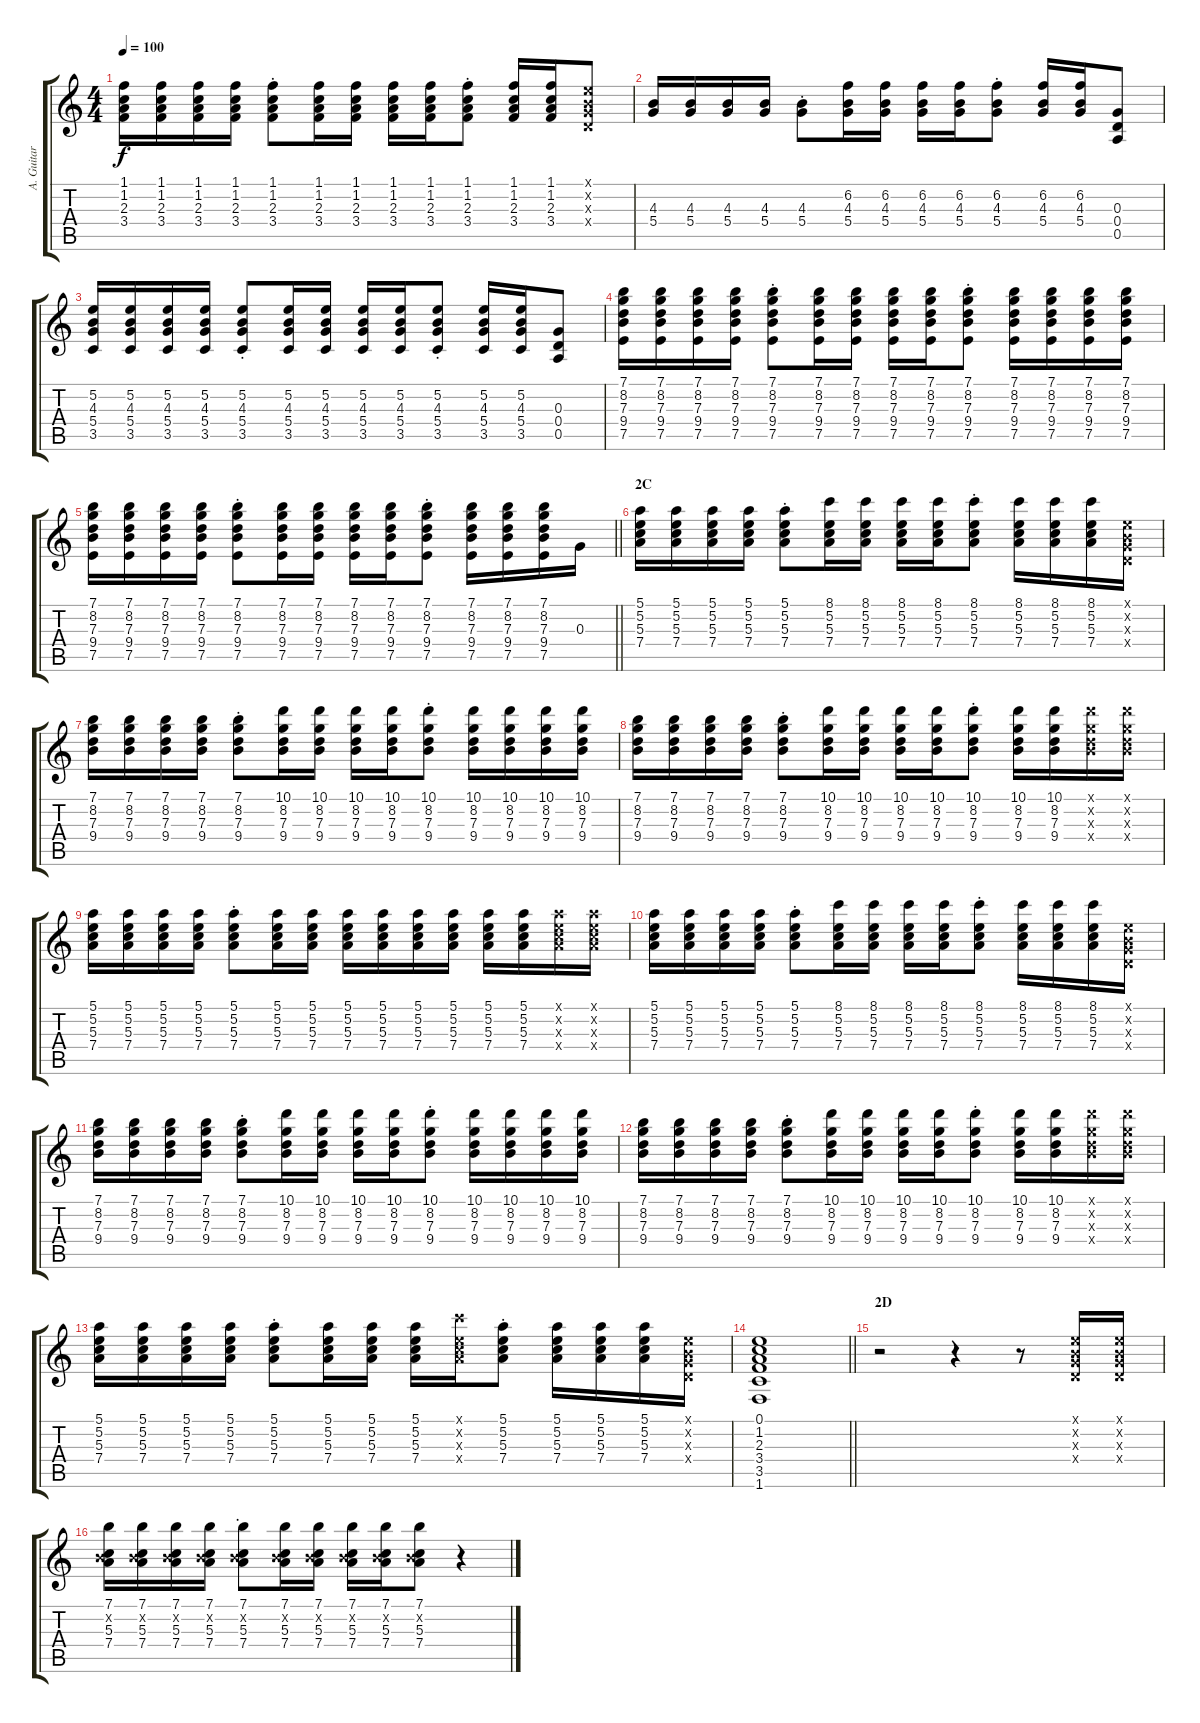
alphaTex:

\track ("A. Guitar I" "A. Guitar ") {instrument acousticguitarsteel}
\staff {score tabs}
\tuning (E4 B3 G3 D3 A2 E2) {hide}
\ts (4 4)
\tempo 100
\clef g2
\ks c
(1.1 1.2 2.3 3.4).16{dy f} (1.1 1.2 2.3 3.4).16 (1.1 1.2 2.3 3.4).16 (1.1 1.2 2.3 3.4).16 (1.1{st} 1.2{st} 2.3{st} 3.4{st}).8 (1.1 1.2 2.3 3.4).16 (1.1 1.2 2.3 3.4).16 (1.1 1.2 2.3 3.4).16 (1.1 1.2 2.3 3.4).16 (1.1{st} 1.2{st} 2.3{st} 3.4{st}).8 (1.1 1.2 2.3 3.4).16 (1.1 1.2 2.3 3.4).16 (0.1{x} 0.2{x} 0.3{x} 0.4{x}).8 |
(4.3 5.4).16 (4.3 5.4).16 (4.3 5.4).16 (4.3 5.4).16 (4.3{st} 5.4{st}).8 (6.2 4.3 5.4).16 (6.2 4.3 5.4).16 (6.2 4.3 5.4).16 (6.2 4.3 5.4).16 (6.2{st} 4.3{st} 5.4{st}).8 (6.2 4.3 5.4).16 (6.2 4.3 5.4).16 (0.3 0.4 0.5).8 |
(5.2 4.3 5.4 3.5).16 (5.2 4.3 5.4 3.5).16 (5.2 4.3 5.4 3.5).16 (5.2 4.3 5.4 3.5).16 (5.2{st} 4.3{st} 5.4{st} 3.5{st}).8 (5.2 4.3 5.4 3.5).16 (5.2 4.3 5.4 3.5).16 (5.2 4.3 5.4 3.5).16 (5.2 4.3 5.4 3.5).16 (5.2{st} 4.3{st} 5.4{st} 3.5{st}).8 (5.2 4.3 5.4 3.5).16 (5.2 4.3 5.4 3.5).16 (0.3 0.4 0.5).8 |
(7.1 8.2 7.3 9.4 7.5).16 (7.1 8.2 7.3 9.4 7.5).16 (7.1 8.2 7.3 9.4 7.5).16 (7.1 8.2 7.3 9.4 7.5).16 (7.1{st} 8.2{st} 7.3{st} 9.4{st} 7.5{st}).8 (7.1 8.2 7.3 9.4 7.5).16 (7.1 8.2 7.3 9.4 7.5).16 (7.1 8.2 7.3 9.4 7.5).16 (7.1 8.2 7.3 9.4 7.5).16 (7.1{st} 8.2{st} 7.3{st} 9.4{st} 7.5{st}).8 (7.1 8.2 7.3 9.4 7.5).16 (7.1 8.2 7.3 9.4 7.5).16 (7.1 8.2 7.3 9.4 7.5).16 (7.1 8.2 7.3 9.4 7.5).16 |
\barLineRight lightlight
(7.1 8.2 7.3 9.4 7.5).16 (7.1 8.2 7.3 9.4 7.5).16 (7.1 8.2 7.3 9.4 7.5).16 (7.1 8.2 7.3 9.4 7.5).16 (7.1{st} 8.2{st} 7.3{st} 9.4{st} 7.5{st}).8 (7.1 8.2 7.3 9.4 7.5).16 (7.1 8.2 7.3 9.4 7.5).16 (7.1 8.2 7.3 9.4 7.5).16 (7.1 8.2 7.3 9.4 7.5).16 (7.1{st} 8.2{st} 7.3{st} 9.4{st} 7.5{st}).8 (7.1 8.2 7.3 9.4 7.5).16 (7.1 8.2 7.3 9.4 7.5).16 (7.1 8.2 7.3 9.4 7.5).16 0.3.16 |
\section ("" "2C")
(5.1 5.2 5.3 7.4).16 (5.1 5.2 5.3 7.4).16 (5.1 5.2 5.3 7.4).16 (5.1 5.2 5.3 7.4).16 (5.1{st} 5.2{st} 5.3{st} 7.4{st}).8 (8.1 5.2 5.3 7.4).16 (8.1 5.2 5.3 7.4).16 (8.1 5.2 5.3 7.4).16 (8.1 5.2 5.3 7.4).16 (8.1{st} 5.2{st} 5.3{st} 7.4{st}).8 (8.1 5.2 5.3 7.4).16 (8.1 5.2 5.3 7.4).16 (8.1 5.2 5.3 7.4).16 (0.1{x} 0.2{x} 0.3{x} 0.4{x}).16 |
(7.1 8.2 7.3 9.4).16 (7.1 8.2 7.3 9.4).16 (7.1 8.2 7.3 9.4).16 (7.1 8.2 7.3 9.4).16 (7.1{st} 8.2{st} 7.3{st} 9.4{st}).8 (10.1 8.2 7.3 9.4).16 (10.1 8.2 7.3 9.4).16 (10.1 8.2 7.3 9.4).16 (10.1 8.2 7.3 9.4).16 (10.1{st} 8.2{st} 7.3{st} 9.4{st}).8 (10.1 8.2 7.3 9.4).16 (10.1 8.2 7.3 9.4).16 (10.1 8.2 7.3 9.4).16 (10.1 8.2 7.3 9.4).16 |
(7.1 8.2 7.3 9.4).16 (7.1 8.2 7.3 9.4).16 (7.1 8.2 7.3 9.4).16 (7.1 8.2 7.3 9.4).16 (7.1{st} 8.2{st} 7.3{st} 9.4{st}).8 (10.1 8.2 7.3 9.4).16 (10.1 8.2 7.3 9.4).16 (10.1 8.2 7.3 9.4).16 (10.1 8.2 7.3 9.4).16 (10.1{st} 8.2{st} 7.3{st} 9.4{st}).8 (10.1 8.2 7.3 9.4).16 (10.1 8.2 7.3 9.4).16 (10.1{x} 8.2{x} 7.3{x} 9.4{x}).16 (10.1{x} 8.2{x} 7.3{x} 9.4{x}).16 |
(5.1 5.2 5.3 7.4).16 (5.1 5.2 5.3 7.4).16 (5.1 5.2 5.3 7.4).16 (5.1 5.2 5.3 7.4).16 (5.1{st} 5.2{st} 5.3{st} 7.4{st}).8 (5.1 5.2 5.3 7.4).16 (5.1 5.2 5.3 7.4).16 (5.1 5.2 5.3 7.4).16 (5.1 5.2 5.3 7.4).16 (5.1 5.2 5.3 7.4).16 (5.1 5.2 5.3 7.4).16 (5.1 5.2 5.3 7.4).16 (5.1 5.2 5.3 7.4).16 (5.1{x} 5.2{x} 5.3{x} 7.4{x}).16 (5.1{x} 5.2{x} 5.3{x} 7.4{x}).16 |
(5.1 5.2 5.3 7.4).16 (5.1 5.2 5.3 7.4).16 (5.1 5.2 5.3 7.4).16 (5.1 5.2 5.3 7.4).16 (5.1{st} 5.2{st} 5.3{st} 7.4{st}).8 (8.1 5.2 5.3 7.4).16 (8.1 5.2 5.3 7.4).16 (8.1 5.2 5.3 7.4).16 (8.1 5.2 5.3 7.4).16 (8.1{st} 5.2{st} 5.3{st} 7.4{st}).8 (8.1 5.2 5.3 7.4).16 (8.1 5.2 5.3 7.4).16 (8.1 5.2 5.3 7.4).16 (0.1{x} 0.2{x} 0.3{x} 0.4{x}).16 |
(7.1 8.2 7.3 9.4).16 (7.1 8.2 7.3 9.4).16 (7.1 8.2 7.3 9.4).16 (7.1 8.2 7.3 9.4).16 (7.1{st} 8.2{st} 7.3{st} 9.4{st}).8 (10.1 8.2 7.3 9.4).16 (10.1 8.2 7.3 9.4).16 (10.1 8.2 7.3 9.4).16 (10.1 8.2 7.3 9.4).16 (10.1{st} 8.2{st} 7.3{st} 9.4{st}).8 (10.1 8.2 7.3 9.4).16 (10.1 8.2 7.3 9.4).16 (10.1 8.2 7.3 9.4).16 (10.1 8.2 7.3 9.4).16 |
(7.1 8.2 7.3 9.4).16 (7.1 8.2 7.3 9.4).16 (7.1 8.2 7.3 9.4).16 (7.1 8.2 7.3 9.4).16 (7.1{st} 8.2{st} 7.3{st} 9.4{st}).8 (10.1 8.2 7.3 9.4).16 (10.1 8.2 7.3 9.4).16 (10.1 8.2 7.3 9.4).16 (10.1 8.2 7.3 9.4).16 (10.1{st} 8.2{st} 7.3{st} 9.4{st}).8 (10.1 8.2 7.3 9.4).16 (10.1 8.2 7.3 9.4).16 (10.1{x} 8.2{x} 7.3{x} 9.4{x}).16 (10.1{x} 8.2{x} 7.3{x} 9.4{x}).16 |
(5.1 5.2 5.3 7.4).16 (5.1 5.2 5.3 7.4).16 (5.1 5.2 5.3 7.4).16 (5.1 5.2 5.3 7.4).16 (5.1{st} 5.2{st} 5.3{st} 7.4{st}).8 (5.1 5.2 5.3 7.4).16 (5.1 5.2 5.3 7.4).16 (5.1 5.2 5.3 7.4).16 (8.1{x} 5.2{x} 5.3{x} 7.4{x}).16 (5.1{st} 5.2{st} 5.3{st} 7.4{st}).8 (5.1 5.2 5.3 7.4).16 (5.1 5.2 5.3 7.4).16 (5.1 5.2 5.3 7.4).16 (0.1{x} 0.2{x} 0.3{x} 0.4{x}).16 |
\barLineRight lightlight
(0.1 1.2 2.3 3.4 3.5 1.6).1 |
\section ("" "2D")
r.2 r.4 r.8 (0.1{x} 0.2{x} 0.3{x} 0.4{x}).16 (0.1{x} 0.2{x} 0.3{x} 0.4{x}).16 |
(7.1 0.2{x} 5.3 7.4).16 (7.1 0.2{x} 5.3 7.4).16 (7.1 0.2{x} 5.3 7.4).16 (7.1 0.2{x} 5.3 7.4).16 (7.1{st} 0.2{x} 5.3{st} 7.4{st}).8 (7.1 0.2{x} 5.3 7.4).16 (7.1 0.2{x} 5.3 7.4).16 (7.1 0.2{x} 5.3 7.4).16 (7.1 0.2{x} 5.3 7.4).16 (7.1 0.2{x} 5.3 7.4).8 r.4
